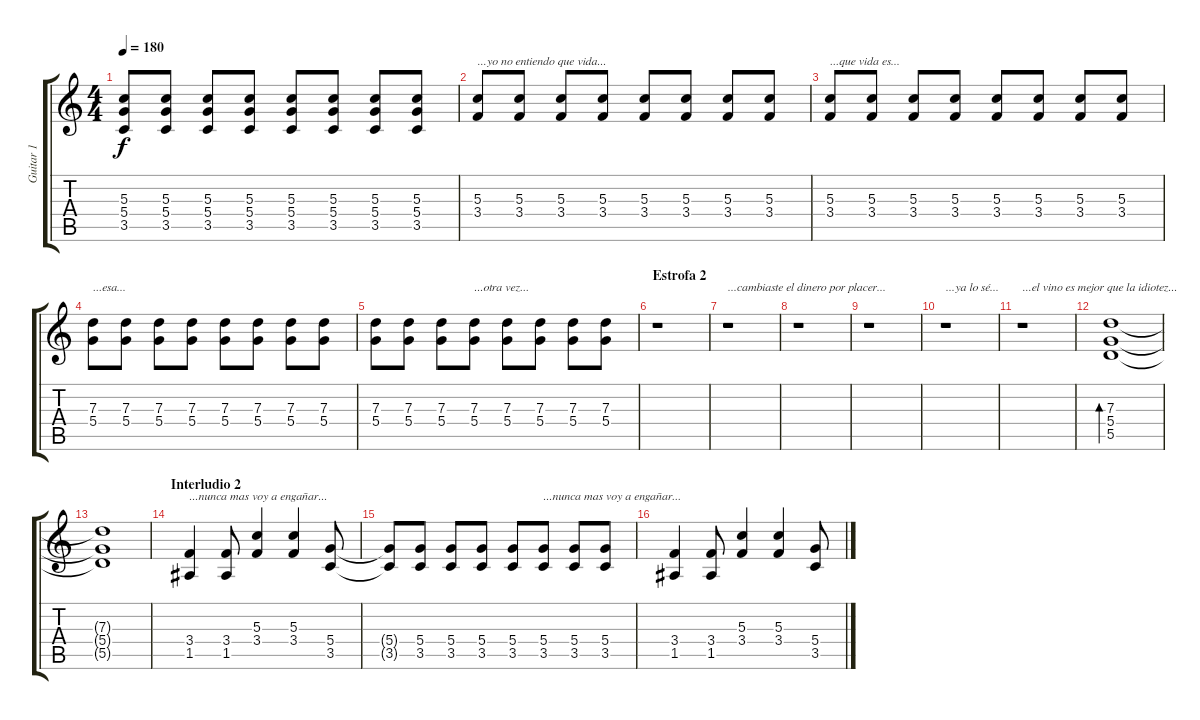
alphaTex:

\track ("Guitar 1" "Guitar 1") {instrument distortionguitar}
\staff {score tabs}
\tuning (E4 B3 G3 D3 A2 E2) {hide}
\ts (4 4)
\tempo 180
\clef g2
\ks c
(5.3 5.4 3.5).8{dy f} (5.3 5.4 3.5).8 (5.3 5.4 3.5).8 (5.3 5.4 3.5).8 (5.3 5.4 3.5).8 (5.3 5.4 3.5).8 (5.3 5.4 3.5).8 (5.3 5.4 3.5).8 |
(5.3 3.4).8{txt "...yo no entiendo que vida..."} (5.3 3.4).8 (5.3 3.4).8 (5.3 3.4).8 (5.3 3.4).8 (5.3 3.4).8 (5.3 3.4).8 (5.3 3.4).8 |
(5.3 3.4).8{txt "...que vida es..."} (5.3 3.4).8 (5.3 3.4).8 (5.3 3.4).8 (5.3 3.4).8 (5.3 3.4).8 (5.3 3.4).8 (5.3 3.4).8 |
(7.3 5.4).8{txt "...esa..."} (7.3 5.4).8 (7.3 5.4).8 (7.3 5.4).8 (7.3 5.4).8 (7.3 5.4).8 (7.3 5.4).8 (7.3 5.4).8 |
(7.3 5.4).8 (7.3 5.4).8 (7.3 5.4).8 (7.3 5.4).8{txt "...otra vez..."} (7.3 5.4).8 (7.3 5.4).8 (7.3 5.4).8 (7.3 5.4).8 |
\section ("" "Estrofa 2")
r.1 |
r.1{txt "...cambiaste el dinero por placer..."} |
r.1 |
r.1 |
r.1{txt "...ya lo sé..."} |
r.1{txt "...el vino es mejor que la idiotez..."} |
(7.3 5.4 5.5).1{bd 240} |
(7.3{t} 5.4{t} 5.5{t}).1 |
\section ("" "Interludio 2")
(3.4 1.5).4{txt "...nunca mas voy a engañar..."} (3.4 1.5).8 (5.3 3.4).4 (5.3 3.4).4 (5.4 3.5).8 |
(5.4{t} 3.5{t}).8 (5.4 3.5).8 (5.4 3.5).8 (5.4 3.5).8 (5.4 3.5).8 (5.4 3.5).8{txt "...nunca mas voy a engañar..."} (5.4 3.5).8 (5.4 3.5).8 |
(3.4 1.5).4 (3.4 1.5).8 (5.3 3.4).4 (5.3 3.4).4 (5.4 3.5).8
